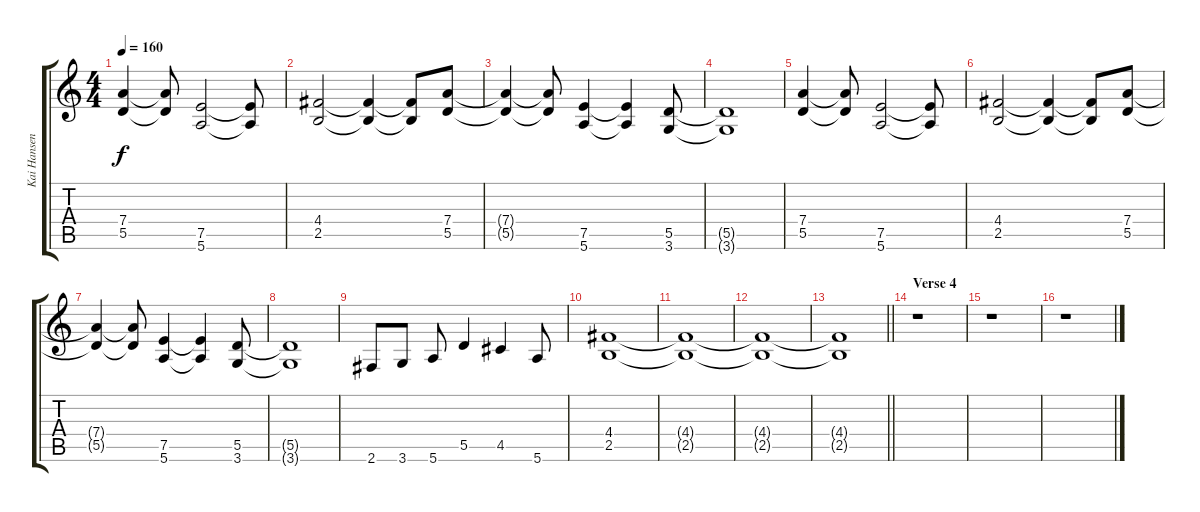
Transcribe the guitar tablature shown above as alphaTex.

\track ("Kai Hansen" "Kai Hansen") {instrument distortionguitar}
\staff {score tabs}
\tuning (E4 B3 G3 D3 A2 E2) {hide}
\ts (4 4)
\tempo 160
\clef g2
\ks c
(7.4 5.5).4{dy f} (7.4{t} 5.5{t}).8 (7.5 5.6).2 (7.5{t} 5.6{t}).8 |
(4.4 2.5).2 (4.4{t} 2.5{t}).4 (4.4{t} 2.5{t}).8 (7.4 5.5).8 |
(7.4{t} 5.5{t}).4 (7.4{t} 5.5{t}).8 (7.5 5.6).4 (7.5{t} 5.6{t}).4 (5.5 3.6).8 |
(5.5{t} 3.6{t}).1 |
(7.4 5.5).4 (7.4{t} 5.5{t}).8 (7.5 5.6).2 (7.5{t} 5.6{t}).8 |
(4.4 2.5).2 (4.4{t} 2.5{t}).4 (4.4{t} 2.5{t}).8 (7.4 5.5).8 |
(7.4{t} 5.5{t}).4 (7.4{t} 5.5{t}).8 (7.5 5.6).4 (7.5{t} 5.6{t}).4 (5.5 3.6).8 |
(5.5{t} 3.6{t}).1 |
2.6.8 3.6.8 5.6.8 5.5.4 4.5.4 5.6.8 |
(4.4 2.5).1 |
(4.4{t} 2.5{t}).1 |
(4.4{t} 2.5{t}).1 |
\barLineRight lightlight
(4.4{t} 2.5{t}).1 |
\section ("" "Verse 4")
r.1 |
r.1 |
r.1
